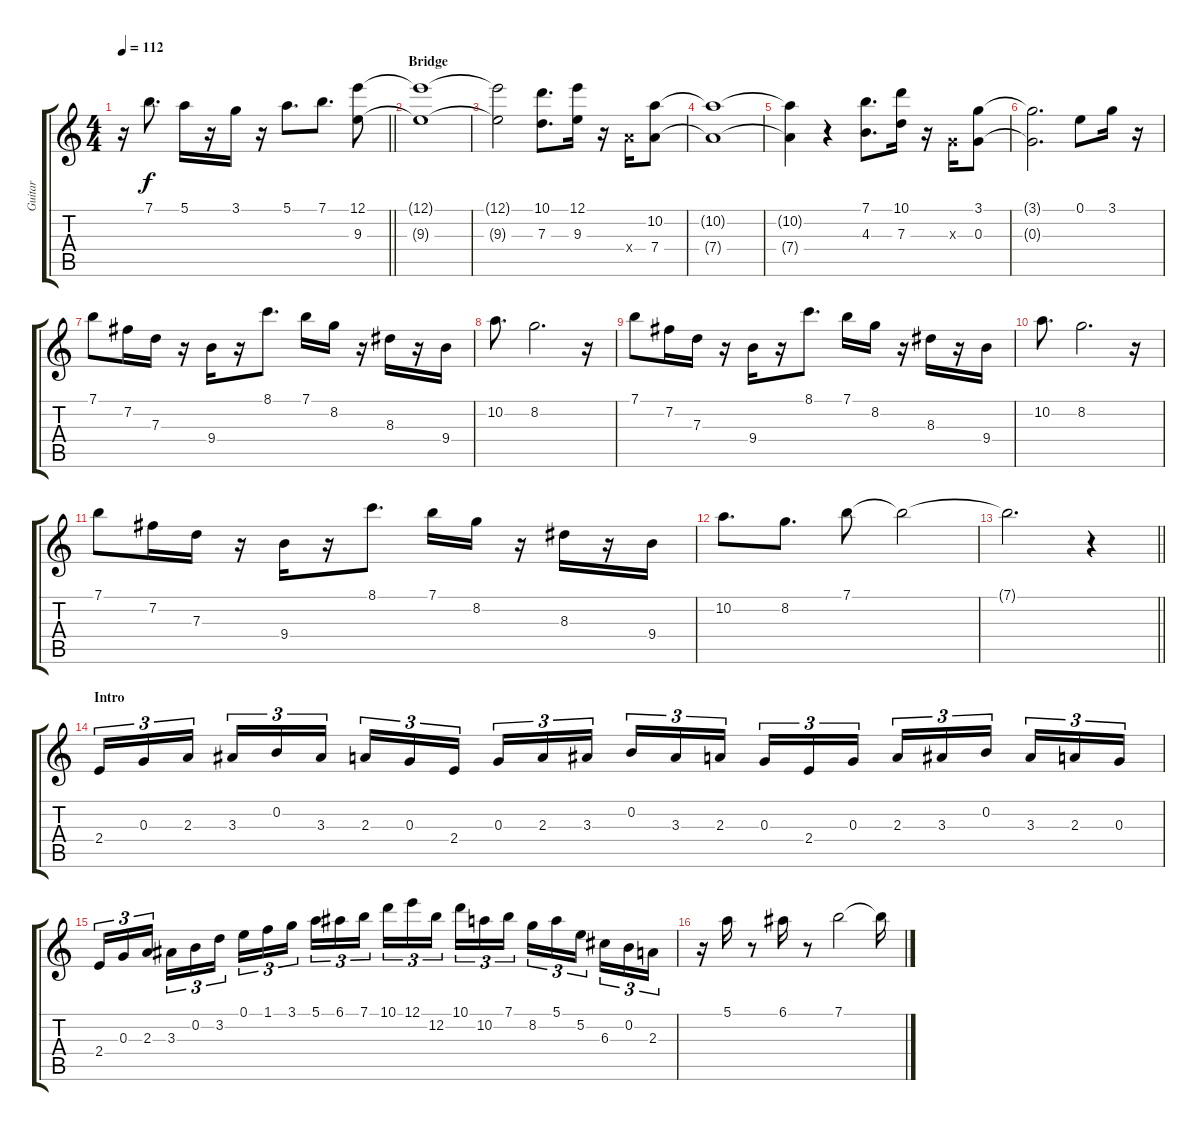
\track ("Guitar" "Guitar") {instrument overdrivenguitar}
\staff {score tabs}
\tuning (E4 B3 G3 D3 A2 E2) {hide}
\ts (4 4)
\tempo 112
\clef g2
\barLineRight lightlight
\ks c
r.16{dy f} 7.1.8{d} 5.1.16 r.16 3.1.16 r.16 5.1.8{d} 7.1.8{d} (12.1 9.3).8 |
\section ("" "Bridge")
(12.1{t} 9.3{t}).1 |
(12.1{t} 9.3{t}).2 (10.1 7.3).8{d} (12.1 9.3).16 r.16 7.4{x}.16 (10.2 7.4).8 |
(10.2{t} 7.4{t}).1 |
(10.2{t} 7.4{t}).4 r.4 (7.1 4.3).8{d} (10.1 7.3).16 r.16 0.3{x}.16 (3.1 0.3).8 |
(3.1{t} 0.3{t}).2{d} 0.1.8 3.1.16 r.16 |
7.1.8 7.2.16 7.3.16 r.16 9.4.16 r.16 8.1.8{d} 7.1.16 8.2.16 r.16 8.3.16 r.16 9.4.16 |
10.2.8{d} 8.2.2{d} r.16 |
7.1.8 7.2.16 7.3.16 r.16 9.4.16 r.16 8.1.8{d} 7.1.16 8.2.16 r.16 8.3.16 r.16 9.4.16 |
10.2.8{d} 8.2.2{d} r.16 |
7.1.8 7.2.16 7.3.16 r.16 9.4.16 r.16 8.1.8{d} 7.1.16 8.2.16 r.16 8.3.16 r.16 9.4.16 |
10.2.8{d} 8.2.8{d} 7.1.8 7.1{t}.2 |
\barLineRight lightlight
7.1{t}.2{d} r.4 |
\section ("" "Intro")
2.4.16{tu (3 2)} 0.3.16{tu (3 2)} 2.3.16{tu (3 2) beam splitsecondary} 3.3.16{tu (3 2)} 0.2.16{tu (3 2)} 3.3.16{tu (3 2)} 2.3.16{tu (3 2)} 0.3.16{tu (3 2)} 2.4.16{tu (3 2) beam splitsecondary} 0.3.16{tu (3 2)} 2.3.16{tu (3 2)} 3.3.16{tu (3 2)} 0.2.16{tu (3 2)} 3.3.16{tu (3 2)} 2.3.16{tu (3 2) beam splitsecondary} 0.3.16{tu (3 2)} 2.4.16{tu (3 2)} 0.3.16{tu (3 2)} 2.3.16{tu (3 2)} 3.3.16{tu (3 2)} 0.2.16{tu (3 2) beam splitsecondary} 3.3.16{tu (3 2)} 2.3.16{tu (3 2)} 0.3.16{tu (3 2)} |
2.4.16{tu (3 2)} 0.3.16{tu (3 2)} 2.3.16{tu (3 2) beam splitsecondary} 3.3.16{tu (3 2)} 0.2.16{tu (3 2)} 3.2.16{tu (3 2)} 0.1.16{tu (3 2)} 1.1.16{tu (3 2)} 3.1.16{tu (3 2) beam splitsecondary} 5.1.16{tu (3 2)} 6.1.16{tu (3 2)} 7.1.16{tu (3 2)} 10.1.16{tu (3 2)} 12.1.16{tu (3 2)} 12.2.16{tu (3 2) beam splitsecondary} 10.1.16{tu (3 2)} 10.2.16{tu (3 2)} 7.1.16{tu (3 2)} 8.2.16{tu (3 2)} 5.1.16{tu (3 2)} 5.2.16{tu (3 2) beam splitsecondary} 6.3.16{tu (3 2)} 0.2.16{tu (3 2)} 2.3.16{tu (3 2)} |
r.16 5.1.16 r.8 6.1.16 r.8 7.1.2 7.1{t}.16
